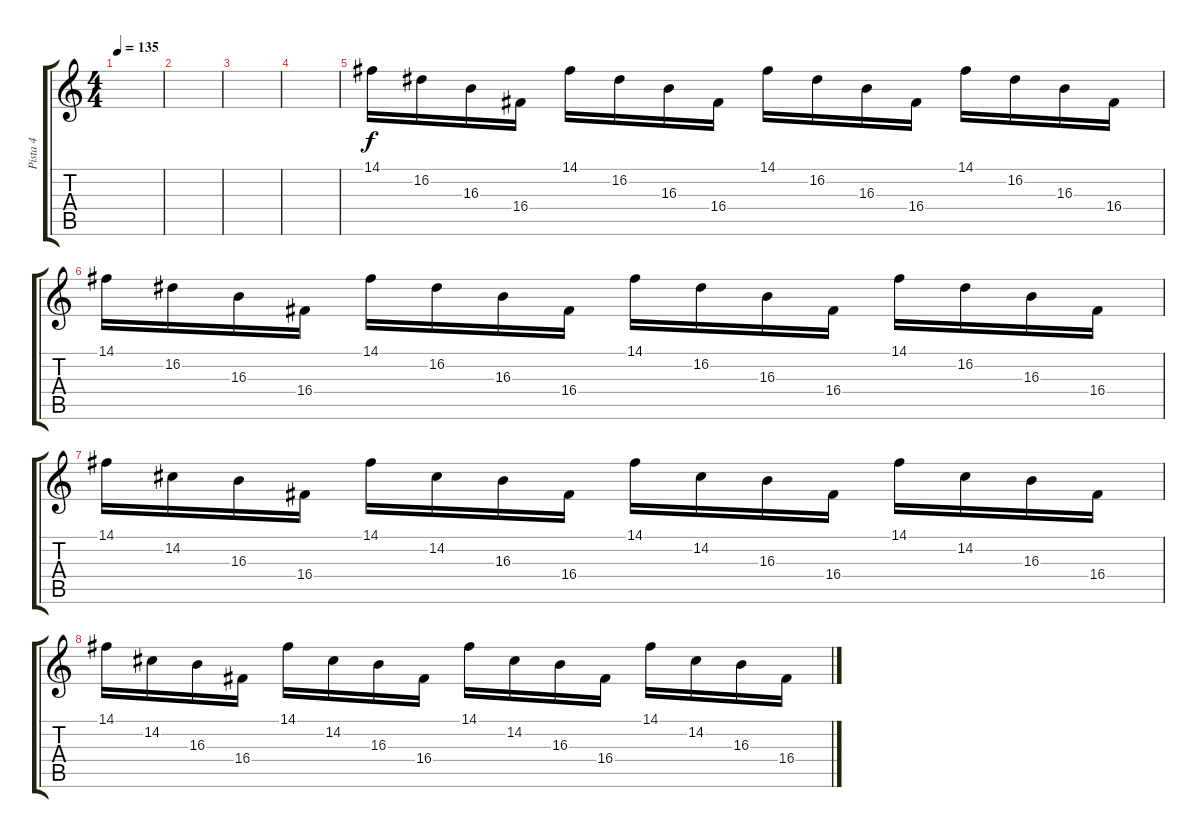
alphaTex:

\track ("Pista 4" "Pista 4") {instrument honkytonkpiano}
\staff {score tabs}
\tuning (E4 B3 G3 D3 A2 E2) {hide}
\ts (4 4)
\tempo 135
\clef g2
\ks c
|
|
|
|
14.1.16{volume 6 instrument lead1square} 16.2.16 16.3.16 16.4.16 14.1.16 16.2.16 16.3.16 16.4.16 14.1.16 16.2.16 16.3.16 16.4.16 14.1.16 16.2.16 16.3.16 16.4.16 |
14.1.16 16.2.16 16.3.16 16.4.16 14.1.16 16.2.16 16.3.16 16.4.16 14.1.16 16.2.16 16.3.16 16.4.16 14.1.16 16.2.16 16.3.16 16.4.16 |
14.1.16 14.2.16 16.3.16 16.4.16 14.1.16 14.2.16 16.3.16 16.4.16 14.1.16 14.2.16 16.3.16 16.4.16 14.1.16 14.2.16 16.3.16 16.4.16 |
14.1.16 14.2.16 16.3.16 16.4.16 14.1.16 14.2.16 16.3.16 16.4.16 14.1.16 14.2.16 16.3.16 16.4.16 14.1.16 14.2.16 16.3.16 16.4.16
